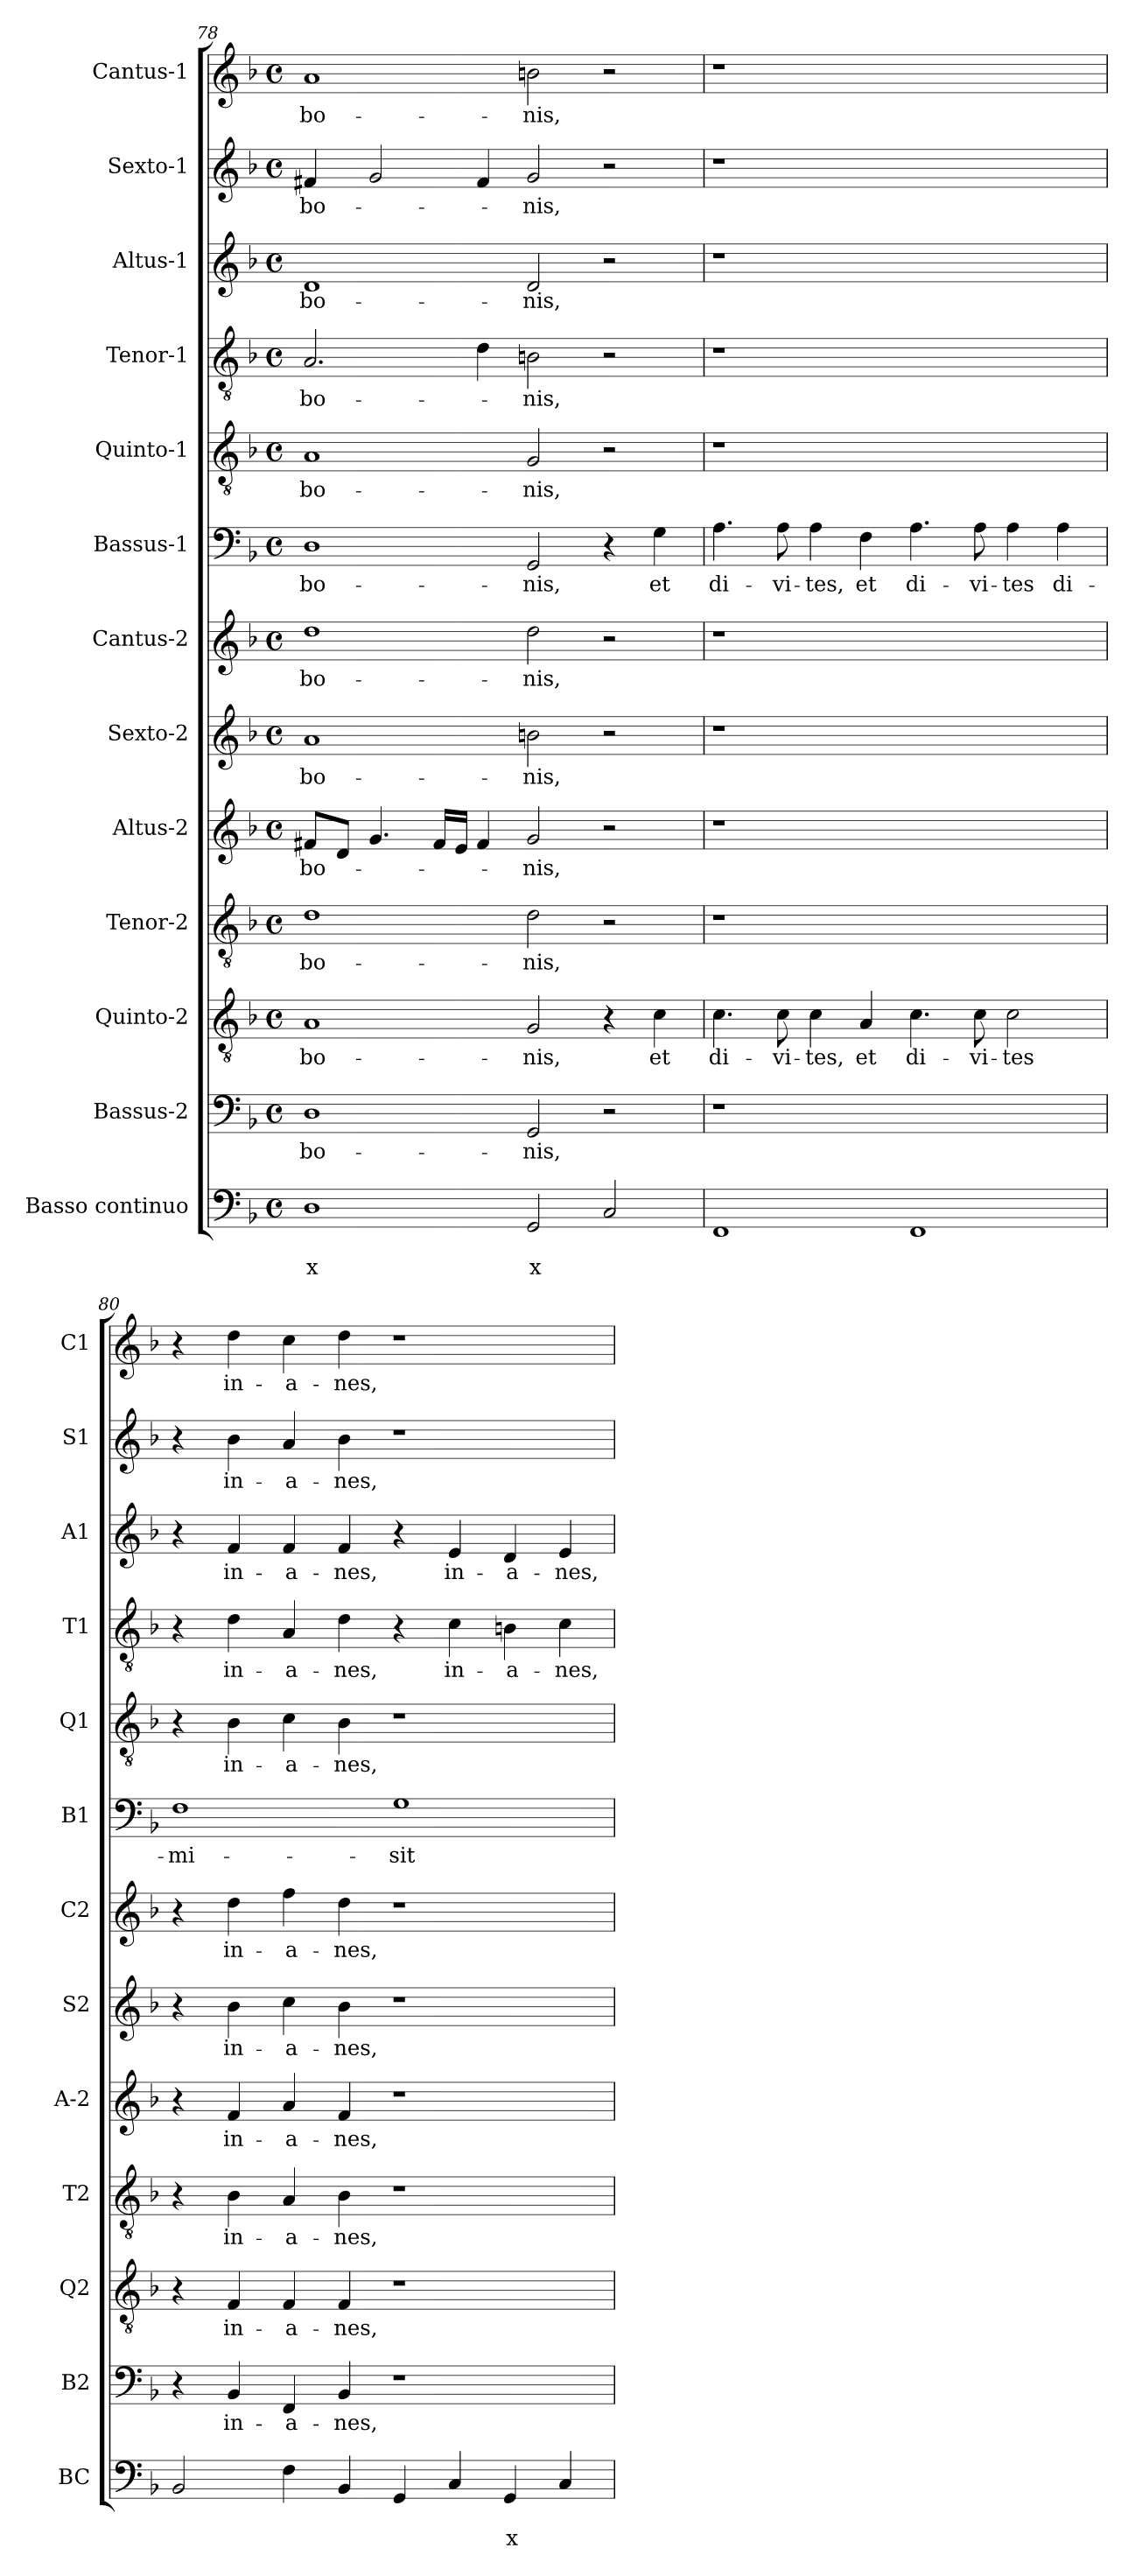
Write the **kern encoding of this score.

**kern	**text	**text	**kern	**text	**kern	**text	**kern	**text	**kern	**text	**kern	**text	**kern	**text	**kern	**text	**kern	**text	**kern	**text	**kern	**text	**kern	**text	**kern	**text
*part13	*part13	*part13	*part12	*part12	*part11	*part11	*part10	*part10	*part9	*part9	*part8	*part8	*part7	*part7	*part6	*part6	*part5	*part5	*part4	*part4	*part3	*part3	*part2	*part2	*part1	*part1
*staff13	*staff13	*staff13	*staff12	*staff12	*staff11	*staff11	*staff10	*staff10	*staff9	*staff9	*staff8	*staff8	*staff7	*staff7	*staff6	*staff6	*staff5	*staff5	*staff4	*staff4	*staff3	*staff3	*staff2	*staff2	*staff1	*staff1
*I"Basso continuo	*	*	*I"Bassus-2	*	*I"Quinto-2	*	*I"Tenor-2	*	*I"Altus-2	*	*I"Sexto-2	*	*I"Cantus-2	*	*I"Bassus-1	*	*I"Quinto-1	*	*I"Tenor-1	*	*I"Altus-1	*	*I"Sexto-1	*	*I"Cantus-1	*
*I'BC	*	*	*I'B2	*	*I'Q2	*	*I'T2	*	*I'A-2	*	*I'S2	*	*I'C2	*	*I'B1	*	*I'Q1	*	*I'T1	*	*I'A1	*	*I'S1	*	*I'C1	*
*clefF4	*	*	*clefF4	*	*clefGv2	*	*clefGv2	*	*clefG2	*	*clefG2	*	*clefG2	*	*clefF4	*	*clefGv2	*	*clefGv2	*	*clefG2	*	*clefG2	*	*clefG2	*
*k[b-]	*	*	*k[b-]	*	*k[b-]	*	*k[b-]	*	*k[b-]	*	*k[b-]	*	*k[b-]	*	*k[b-]	*	*k[b-]	*	*k[b-]	*	*k[b-]	*	*k[b-]	*	*k[b-]	*
*F:	*	*	*F:	*	*F:	*	*F:	*	*F:	*	*F:	*	*F:	*	*F:	*	*F:	*	*F:	*	*F:	*	*F:	*	*F:	*
*M4/4	*	*	*M4/4	*	*M4/4	*	*M4/4	*	*M4/4	*	*M4/4	*	*M4/4	*	*M4/4	*	*M4/4	*	*M4/4	*	*M4/4	*	*M4/4	*	*M4/4	*
*met(c)	*	*	*met(c)	*	*met(c)	*	*met(c)	*	*met(c)	*	*met(c)	*	*met(c)	*	*met(c)	*	*met(c)	*	*met(c)	*	*met(c)	*	*met(c)	*	*met(c)	*
=78	=78	=78	=78	=78	=78	=78	=78	=78	=78	=78	=78	=78	=78	=78	=78	=78	=78	=78	=78	=78	=78	=78	=78	=78	=78	=78
!	!	!LO:LY:b	!	!LO:LY:b	!	!LO:LY:b	!	!LO:LY:b	!	!LO:LY:b	!	!LO:LY:b	!	!LO:LY:b	!	!LO:LY:b	!	!LO:LY:b	!	!LO:LY:b	!	!LO:LY:b	!	!LO:LY:b	!	!LO:LY:b
1D	.	x	1D	bo-	1A	bo-	1d	bo-	8f#X/L	bo-	1a	bo-	1dd	bo-	1D	bo-	1A	bo-	2.A/	bo-	1d	bo-	4f#X/	bo-	1a	bo-
.	.	.	.	.	.	.	.	.	8d/J	.	.	.	.	.	.	.	.	.	.	.	.	.	.	.	.	.
.	.	.	.	.	.	.	.	.	4.g/	.	.	.	.	.	.	.	.	.	.	.	.	.	2g/	.	.	.
.	.	.	.	.	.	.	.	.	16f#/LL	.	.	.	.	.	.	.	.	.	.	.	.	.	.	.	.	.
.	.	.	.	.	.	.	.	.	16e/JJ	.	.	.	.	.	.	.	.	.	.	.	.	.	.	.	.	.
.	.	.	.	.	.	.	.	.	4f#/	.	.	.	.	.	.	.	.	.	4d\	.	.	.	4f#/	.	.	.
!	!	!LO:LY:b	!	!LO:LY:b	!	!LO:LY:b	!	!LO:LY:b	!	!LO:LY:b	!	!LO:LY:b	!	!LO:LY:b	!	!LO:LY:b	!	!LO:LY:b	!	!LO:LY:b	!	!LO:LY:b	!	!LO:LY:b	!	!LO:LY:b
2GG/	.	x	2GG/	-nis,	2G/	-nis,	2d\	-nis,	2g/	-nis,	2bn\	-nis,	2dd\	-nis,	2GG/	-nis,	2G/	-nis,	2Bn\	-nis,	2d/	-nis,	2g/	-nis,	2bn\	-nis,
2C/	.	.	2r	.	4r	.	2r	.	2r	.	2r	.	2r	.	4r	.	2r	.	2r	.	2r	.	2r	.	2r	.
!	!	!	!	!	!	!LO:LY:b	!	!	!	!	!	!	!	!	!	!LO:LY:b	!	!	!	!	!	!	!	!	!	!
.	.	.	.	.	4c\	et	.	.	.	.	.	.	.	.	4G\	et	.	.	.	.	.	.	.	.	.	.
!!LO:PB:g=z
=79	=79	=79	=79	=79	=79	=79	=79	=79	=79	=79	=79	=79	=79	=79	=79	=79	=79	=79	=79	=79	=79	=79	=79	=79	=79	=79
!	!	!	!	!	!	!LO:LY:b	!	!	!	!	!	!	!	!	!	!LO:LY:b	!	!	!	!	!	!	!	!	!	!
1FF	.	.	1r	.	4.c\	di-	1r	.	1r	.	1r	.	1r	.	4.A\	di-	1r	.	1r	.	1r	.	1r	.	1r	.
!	!	!	!	!	!	!LO:LY:b	!	!	!	!	!	!	!	!	!	!LO:LY:b	!	!	!	!	!	!	!	!	!	!
.	.	.	.	.	8c\	-vi-	.	.	.	.	.	.	.	.	8A\	-vi-	.	.	.	.	.	.	.	.	.	.
!	!	!	!	!	!	!LO:LY:b	!	!	!	!	!	!	!	!	!	!LO:LY:b	!	!	!	!	!	!	!	!	!	!
.	.	.	.	.	4c\	-tes,	.	.	.	.	.	.	.	.	4A\	-tes,	.	.	.	.	.	.	.	.	.	.
!	!	!	!	!	!	!LO:LY:b	!	!	!	!	!	!	!	!	!	!LO:LY:b	!	!	!	!	!	!	!	!	!	!
.	.	.	.	.	4A/	et	.	.	.	.	.	.	.	.	4F\	et	.	.	.	.	.	.	.	.	.	.
!	!	!	!	!	!	!LO:LY:b	!	!	!	!	!	!	!	!	!	!LO:LY:b	!	!	!	!	!	!	!	!	!	!
1FF	.	.	1ryy	.	4.c\	di-	1ryy	.	1ryy	.	1ryy	.	1ryy	.	4.A\	di-	1ryy	.	1ryy	.	1ryy	.	1ryy	.	1ryy	.
!	!	!	!	!	!	!LO:LY:b	!	!	!	!	!	!	!	!	!	!LO:LY:b	!	!	!	!	!	!	!	!	!	!
.	.	.	.	.	8c\	-vi-	.	.	.	.	.	.	.	.	8A\	-vi-	.	.	.	.	.	.	.	.	.	.
!	!	!	!	!	!	!LO:LY:b	!	!	!	!	!	!	!	!	!	!LO:LY:b	!	!	!	!	!	!	!	!	!	!
.	.	.	.	.	2c\	-tes	.	.	.	.	.	.	.	.	4A\	-tes	.	.	.	.	.	.	.	.	.	.
!	!	!	!	!	!	!	!	!	!	!	!	!	!	!	!	!LO:LY:b	!	!	!	!	!	!	!	!	!	!
.	.	.	.	.	.	.	.	.	.	.	.	.	.	.	4A\	di-	.	.	.	.	.	.	.	.	.	.
=80	=80	=80	=80	=80	=80	=80	=80	=80	=80	=80	=80	=80	=80	=80	=80	=80	=80	=80	=80	=80	=80	=80	=80	=80	=80	=80
!	!	!	!	!	!	!	!	!	!	!	!	!	!	!	!	!LO:LY:b	!	!	!	!	!	!	!	!	!	!
2BB-/	.	.	4r	.	4r	.	4r	.	4r	.	4r	.	4r	.	1F	-mi-	4r	.	4r	.	4r	.	4r	.	4r	.
!	!	!	!	!LO:LY:b	!	!LO:LY:b	!	!LO:LY:b	!	!LO:LY:b	!	!LO:LY:b	!	!LO:LY:b	!	!	!	!LO:LY:b	!	!LO:LY:b	!	!LO:LY:b	!	!LO:LY:b	!	!LO:LY:b
.	.	.	4BB-/	in-	4F/	in-	4B-\	in-	4f/	in-	4b-\	in-	4dd\	in-	.	.	4B-\	in-	4d\	in-	4f/	in-	4b-\	in-	4dd\	in-
!	!	!	!	!LO:LY:b	!	!LO:LY:b	!	!LO:LY:b	!	!LO:LY:b	!	!LO:LY:b	!	!LO:LY:b	!	!	!	!LO:LY:b	!	!LO:LY:b	!	!LO:LY:b	!	!LO:LY:b	!	!LO:LY:b
4F\	.	.	4FF/	-a-	4F/	-a-	4A/	-a-	4a/	-a-	4cc\	-a-	4ff\	-a-	.	.	4c\	-a-	4A/	-a-	4f/	-a-	4a/	-a-	4cc\	-a-
!	!	!	!	!LO:LY:b	!	!LO:LY:b	!	!LO:LY:b	!	!LO:LY:b	!	!LO:LY:b	!	!LO:LY:b	!	!	!	!LO:LY:b	!	!LO:LY:b	!	!LO:LY:b	!	!LO:LY:b	!	!LO:LY:b
4BB-/	.	.	4BB-/	-nes,	4F/	-nes,	4B-\	-nes,	4f/	-nes,	4b-\	-nes,	4dd\	-nes,	.	.	4B-\	-nes,	4d\	-nes,	4f/	-nes,	4b-\	-nes,	4dd\	-nes,
!	!	!	!	!	!	!	!	!	!	!	!	!	!	!	!	!LO:LY:b	!	!	!	!	!	!	!	!	!	!
4GG/	.	.	1r	.	1r	.	1r	.	1r	.	1r	.	1r	.	1G	-sit	1r	.	4r	.	4r	.	1r	.	1r	.
!	!	!	!	!	!	!	!	!	!	!	!	!	!	!	!	!	!	!	!	!LO:LY:b	!	!LO:LY:b	!	!	!	!
4C/	.	.	.	.	.	.	.	.	.	.	.	.	.	.	.	.	.	.	4c\	in-	4e/	in-	.	.	.	.
!	!	!LO:LY:b	!	!	!	!	!	!	!	!	!	!	!	!	!	!	!	!	!	!LO:LY:b	!	!LO:LY:b	!	!	!	!
4GG/	.	x	.	.	.	.	.	.	.	.	.	.	.	.	.	.	.	.	4Bn\	-a-	4d/	-a-	.	.	.	.
!	!	!	!	!	!	!	!	!	!	!	!	!	!	!	!	!	!	!	!	!LO:LY:b	!	!LO:LY:b	!	!	!	!
4C/	.	.	.	.	.	.	.	.	.	.	.	.	.	.	.	.	.	.	4c\	-nes,	4e/	-nes,	.	.	.	.
=	=	=	=	=	=	=	=	=	=	=	=	=	=	=	=	=	=	=	=	=	=	=	=	=	=	=
*-	*-	*-	*-	*-	*-	*-	*-	*-	*-	*-	*-	*-	*-	*-	*-	*-	*-	*-	*-	*-	*-	*-	*-	*-	*-	*-
